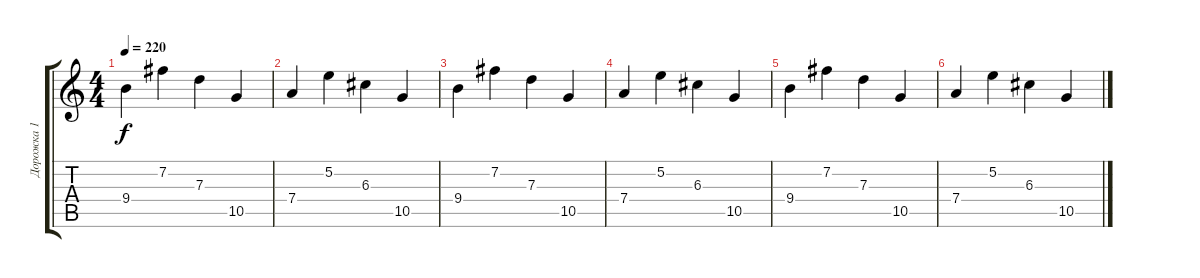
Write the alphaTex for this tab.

\track ("Дорожка 1" "Дорожка 1") {instrument electricguitarmuted}
\staff {score tabs}
\tuning (E4 B3 G3 D3 A2 E2) {hide}
\ts (4 4)
\tempo 220
\clef g2
\ks c
9.4.4{dy f} 7.2.4 7.3.4 10.5.4 |
7.4.4 5.2.4 6.3.4 10.5.4 |
9.4.4 7.2.4 7.3.4 10.5.4 |
7.4.4 5.2.4 6.3.4 10.5.4 |
9.4.4 7.2.4 7.3.4 10.5.4 |
7.4.4 5.2.4 6.3.4 10.5.4
